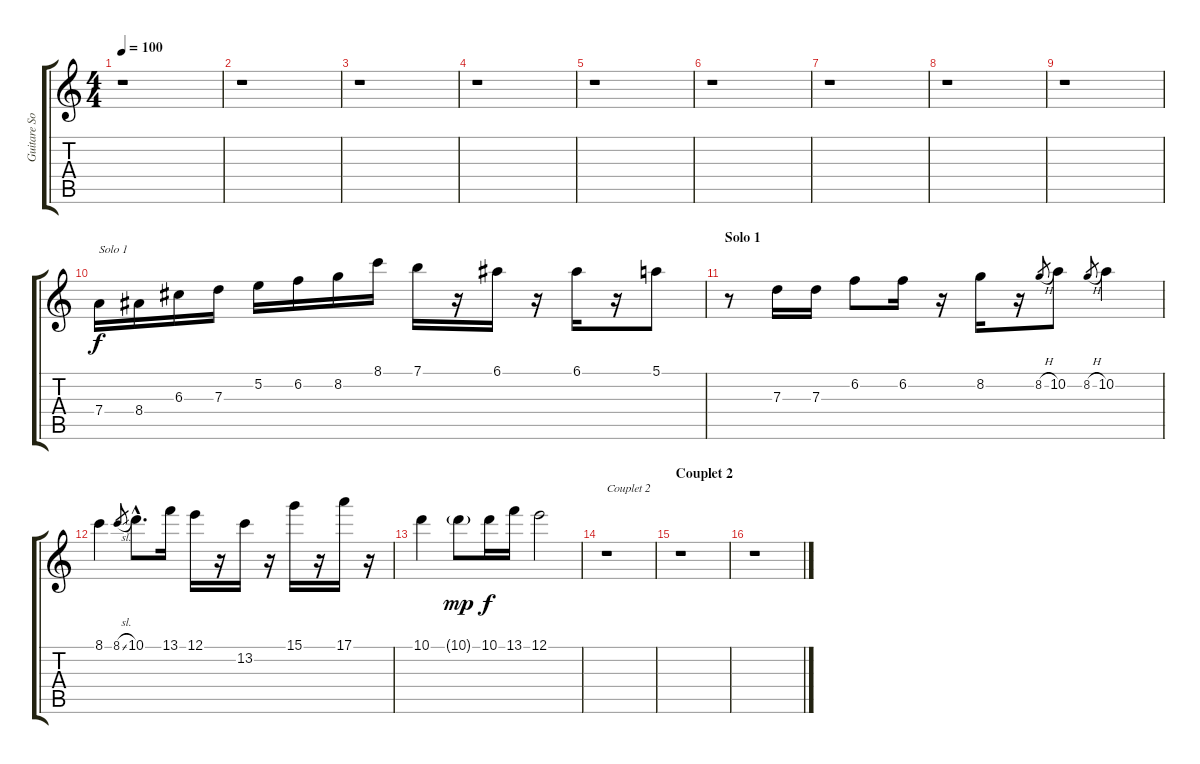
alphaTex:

\track ("Guitare Solo" "Guitare So") {instrument electricguitarjazz}
\staff {score tabs}
\tuning (E4 B3 G3 D3 A2 E2) {hide}
\ts (4 4)
\tempo 100
\clef g2
\ks c
r.1{dy f} |
r.1 |
r.1 |
r.1 |
r.1 |
r.1 |
r.1 |
r.1 |
r.1 |
7.4.16{txt "Solo 1"} 8.4.16 6.3.16 7.3.16 5.2.16 6.2.16 8.2.16 8.1.16 7.1.16 r.16 6.1.16 r.16 6.1.16 r.16 5.1.8 |
\section ("" "Solo 1")
r.8 7.3.16 7.3.16 6.2.8 6.2.16 r.16 8.2.16 r.16 8.2{h}.8{gr} 10.2.8 8.2{h}.8{gr} 10.2.4 |
8.1.4 8.1{sl}.8{gr} 10.1{hac}.8{d} 13.1.16 12.1.16 r.16 13.2.16 r.16 15.1.16 r.16 17.1.16 r.16 |
10.1.4 10.1{g}.8{dy mp} 10.1.16{dy f} 13.1.16 12.1.2 |
r.1{txt "Couplet 2"} |
\section ("" "Couplet 2")
r.1 |
r.1
